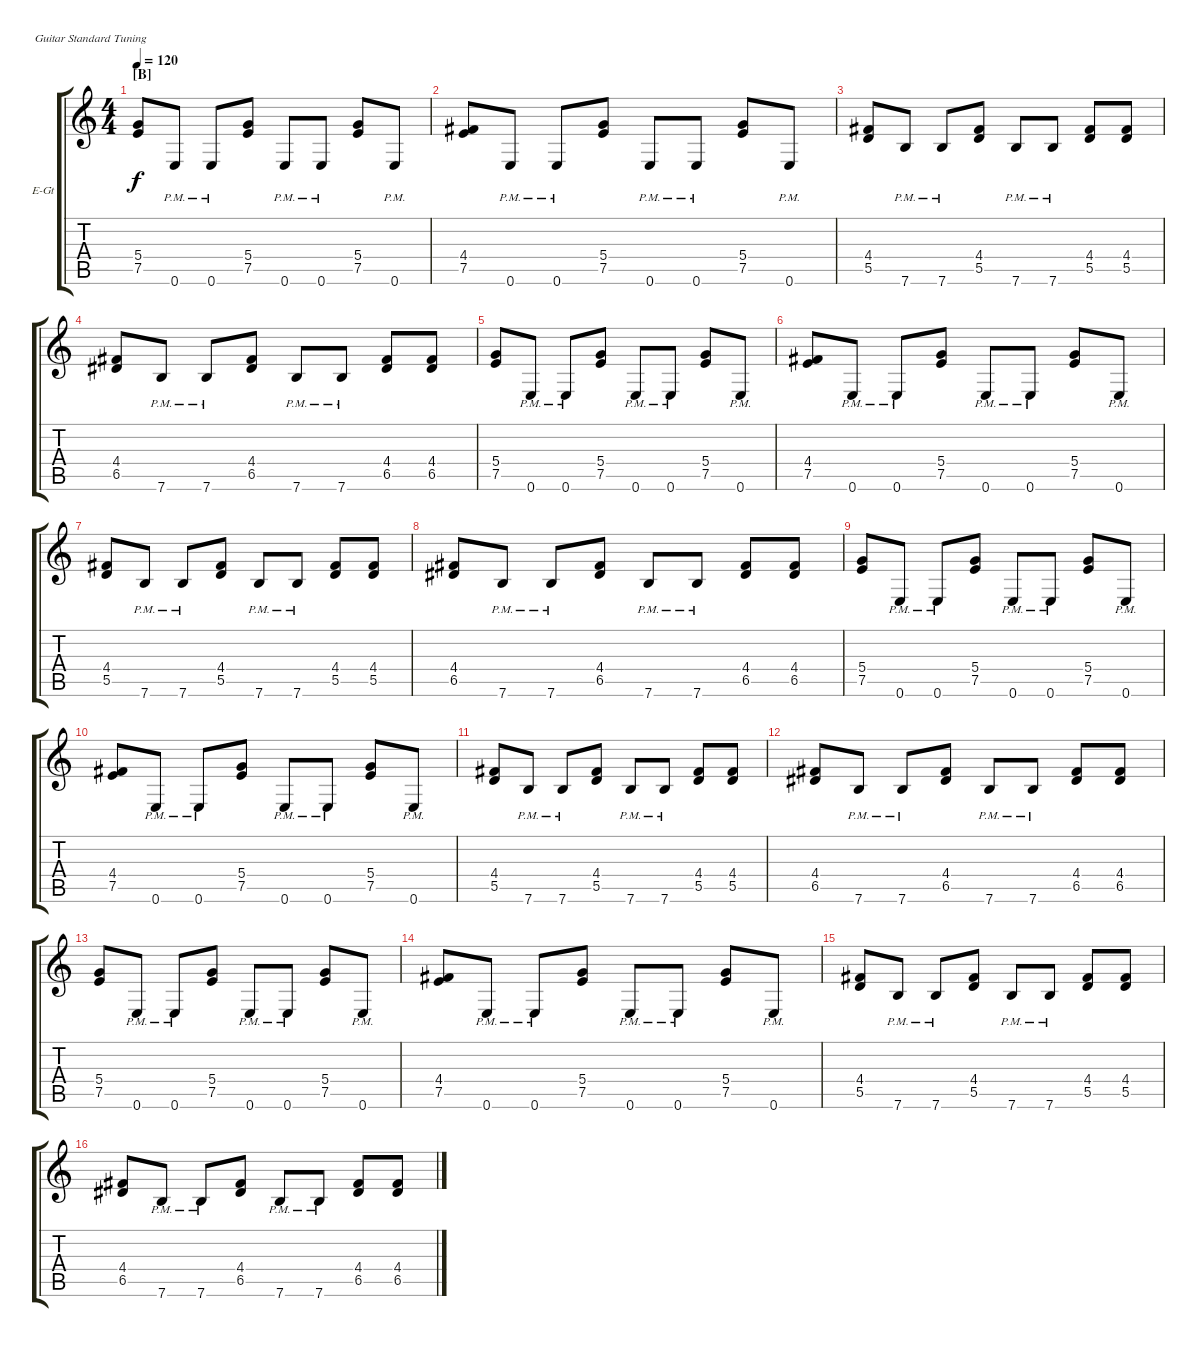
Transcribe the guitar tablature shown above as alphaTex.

\defaultSystemsLayout 4
\bracketExtendMode groupsimilarinstruments
\firstSystemTrackNameOrientation horizontal
\otherSystemsTrackNameOrientation horizontal
\track ("Hetfield" "E-Gt") {instrument distortionguitar}
\staff {score tabs}
\tuning (E4 B3 G3 D3 A2 E2)
\ts (4 4)
\section ("B" "")
\tempo 120
\clef g2
\ks c
(5.4 7.5).8{dy f} 0.6{pm}.8 0.6{pm}.8 (5.4 7.5).8 0.6{pm}.8 0.6{pm}.8 (5.4 7.5).8 0.6{pm}.8 |
(4.4 7.5).8 0.6{pm}.8 0.6{pm}.8 (5.4 7.5).8 0.6{pm}.8 0.6{pm}.8 (5.4 7.5).8 0.6{pm}.8 |
(4.4 5.5).8 7.6{pm}.8 7.6{pm}.8 (4.4 5.5).8 7.6{pm}.8 7.6{pm}.8 (4.4 5.5).8 (4.4 5.5).8 |
(4.4 6.5).8 7.6{pm}.8 7.6{pm}.8 (4.4 6.5).8 7.6{pm}.8 7.6{pm}.8 (4.4 6.5).8 (4.4 6.5).8 |
(5.4 7.5).8 0.6{pm}.8 0.6{pm}.8 (5.4 7.5).8 0.6{pm}.8 0.6{pm}.8 (5.4 7.5).8 0.6{pm}.8 |
(4.4 7.5).8 0.6{pm}.8 0.6{pm}.8 (5.4 7.5).8 0.6{pm}.8 0.6{pm}.8 (5.4 7.5).8 0.6{pm}.8 |
(4.4 5.5).8 7.6{pm}.8 7.6{pm}.8 (4.4 5.5).8 7.6{pm}.8 7.6{pm}.8 (4.4 5.5).8 (4.4 5.5).8 |
(4.4 6.5).8 7.6{pm}.8 7.6{pm}.8 (4.4 6.5).8 7.6{pm}.8 7.6{pm}.8 (4.4 6.5).8 (4.4 6.5).8 |
(5.4 7.5).8 0.6{pm}.8 0.6{pm}.8 (5.4 7.5).8 0.6{pm}.8 0.6{pm}.8 (5.4 7.5).8 0.6{pm}.8 |
(4.4 7.5).8 0.6{pm}.8 0.6{pm}.8 (5.4 7.5).8 0.6{pm}.8 0.6{pm}.8 (5.4 7.5).8 0.6{pm}.8 |
(4.4 5.5).8 7.6{pm}.8 7.6{pm}.8 (4.4 5.5).8 7.6{pm}.8 7.6{pm}.8 (4.4 5.5).8 (4.4 5.5).8 |
(4.4 6.5).8 7.6{pm}.8 7.6{pm}.8 (4.4 6.5).8 7.6{pm}.8 7.6{pm}.8 (4.4 6.5).8 (4.4 6.5).8 |
(5.4 7.5).8 0.6{pm}.8 0.6{pm}.8 (5.4 7.5).8 0.6{pm}.8 0.6{pm}.8 (5.4 7.5).8 0.6{pm}.8 |
(4.4 7.5).8 0.6{pm}.8 0.6{pm}.8 (5.4 7.5).8 0.6{pm}.8 0.6{pm}.8 (5.4 7.5).8 0.6{pm}.8 |
(4.4 5.5).8 7.6{pm}.8 7.6{pm}.8 (4.4 5.5).8 7.6{pm}.8 7.6{pm}.8 (4.4 5.5).8 (4.4 5.5).8 |
(4.4 6.5).8 7.6{pm}.8 7.6{pm}.8 (4.4 6.5).8 7.6{pm}.8 7.6{pm}.8 (4.4 6.5).8 (4.4 6.5).8
